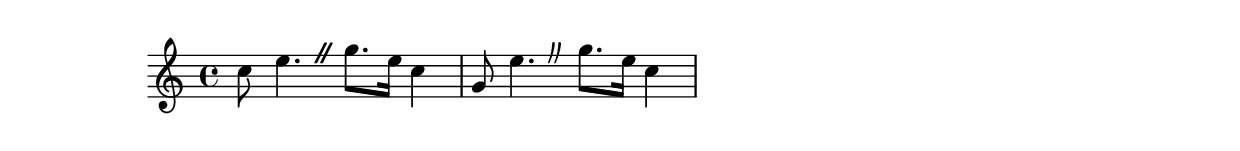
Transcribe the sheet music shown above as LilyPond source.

%% Do not edit this file; it is automatically
%% generated from LSR http://lsr.dsi.unimi.it
%% This file is in the public domain.
\version "2.13.29"

\header {
  lsrtags = "expressive-marks, tweaks-and-overrides"

%% Translation of GIT committish: 0b55335aeca1de539bf1125b717e0c21bb6fa31b
  texidoces = "
Las marcas de cesura se pueden crear sobreescribiendo la propiedad
@code{'text} del objeto @code{BreathingSign}.  También está disponible
una marca de cesura curva.

"
  doctitlees = "Insertar una cesura"

%% Translation of GIT committish: 0a868be38a775ecb1ef935b079000cebbc64de40
 texidocde = "
Zäsurzeichen können erstellt werden, indem die @code{'text}-Eigenschaft
des @code{BreathingSign}-Objektes verändert wird.  Ein gekrümmtes
Zäsurzeichen ist auch möglich.
"
  doctitlede = "Eine Zäsur einfügen"
%% Translation of GIT committish: 217cd2b9de6e783f2a5c8a42be9c70a82195ad20
  texidocfr = "
Une surcharge de la propriété @code{'text} de l'objet
@code{BreathingSign} permet de créer une marque de césure.  LilyPond
dispose également d'une variante courbée.

"
  doctitlefr = "Insertion d'une césure"


  texidoc = "
Caesura marks can be created by overriding the @code{'text} property of
the @code{BreathingSign} object. A curved caesura mark is also
available.

"
  doctitle = "Inserting a caesura"
} % begin verbatim

\relative c'' {
  \override BreathingSign #'text = \markup {
    \musicglyph #"scripts.caesura.straight"
  }
  c8 e4. \breathe g8. e16 c4

  \override BreathingSign #'text = \markup {
    \musicglyph #"scripts.caesura.curved"
  }
  g8 e'4. \breathe g8. e16 c4
}
